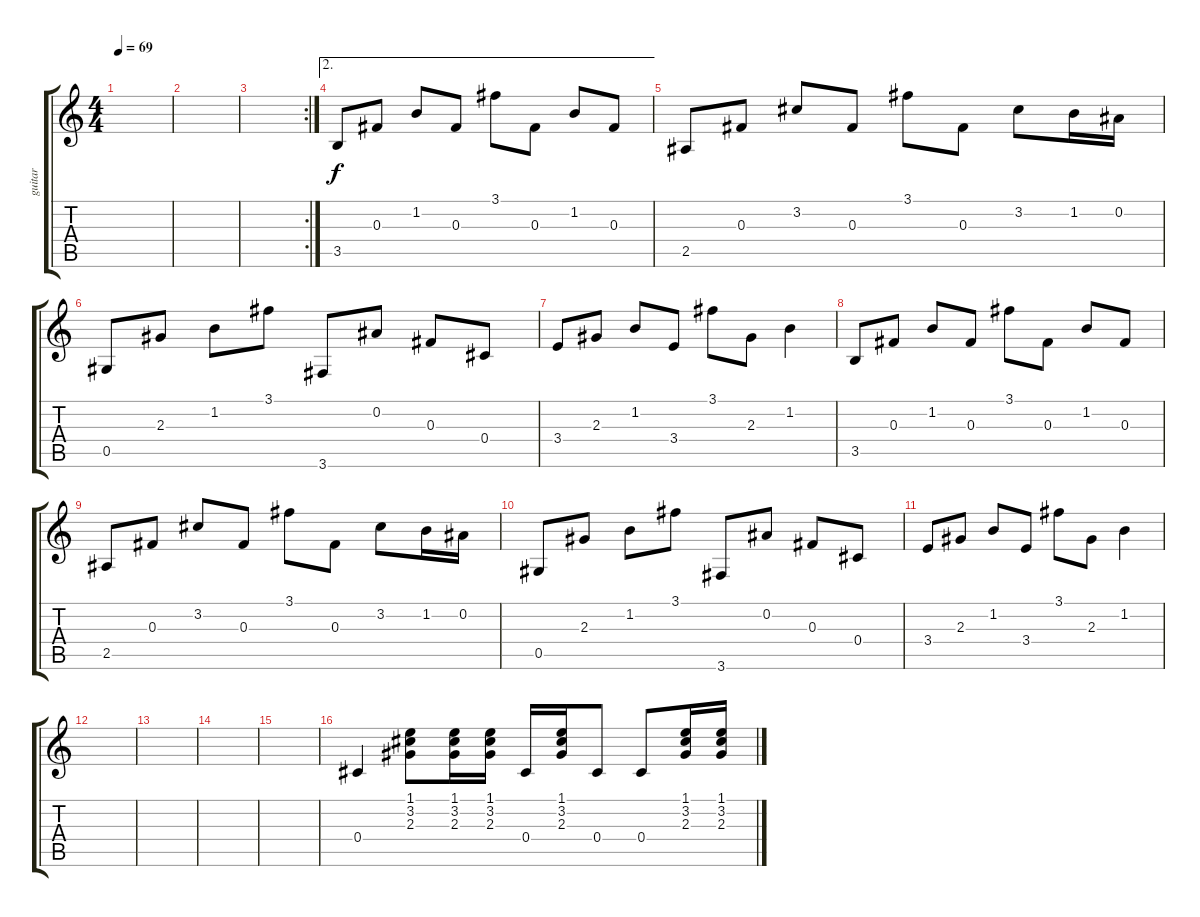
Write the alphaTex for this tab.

\track ("guitar" "guitar") {instrument acousticguitarsteel}
\staff {score tabs}
\tuning (Eb4 Bb3 Gb3 Db3 Ab2 Eb2) {hide}
\ts (4 4)
\tempo 69
\clef g2
\ks c
|
|
\rc 2
|
\ae 2
3.5.8 0.3.8 1.2.8 0.3.8 3.1.8 0.3.8 1.2.8 0.3.8 |
2.5.8 0.3.8 3.2.8 0.3.8 3.1.8 0.3.8 3.2.8 1.2.16 0.2.16 |
0.5.8 2.3.8 1.2.8 3.1.8 3.6.8 0.2.8 0.3.8 0.4.8 |
3.4.8 2.3.8 1.2.8 3.4.8 3.1.8 2.3.8 1.2.4 |
3.5.8 0.3.8 1.2.8 0.3.8 3.1.8 0.3.8 1.2.8 0.3.8 |
2.5.8 0.3.8 3.2.8 0.3.8 3.1.8 0.3.8 3.2.8 1.2.16 0.2.16 |
0.5.8 2.3.8 1.2.8 3.1.8 3.6.8 0.2.8 0.3.8 0.4.8 |
3.4.8 2.3.8 1.2.8 3.4.8 3.1.8 2.3.8 1.2.4 |
|
|
|
|
0.4.4 (1.1 3.2 2.3).8 (1.1 3.2 2.3).16 (1.1 3.2 2.3).16 0.4.16 (1.1 3.2 2.3).16 0.4.8 0.4.8 (1.1 3.2 2.3).16 (1.1 3.2 2.3).16
